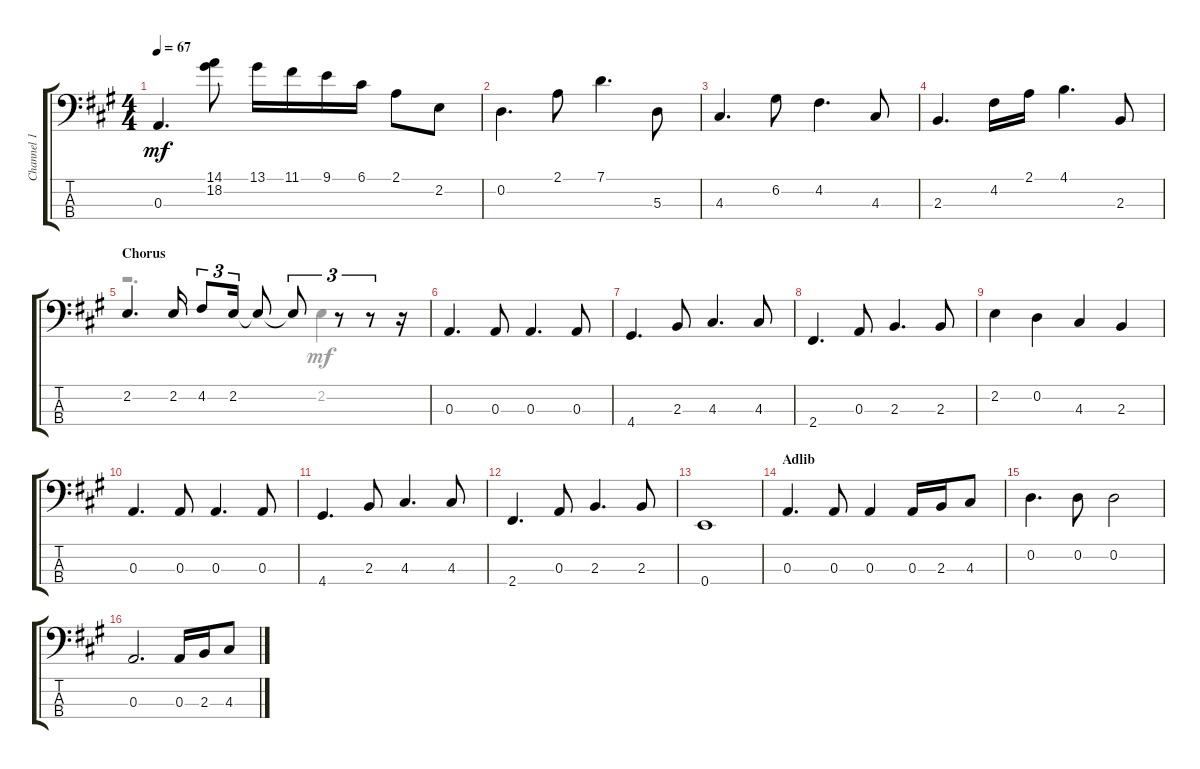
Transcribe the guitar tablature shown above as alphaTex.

\track ("Channel 1" "Channel 1") {instrument fretlessbass}
\staff {score tabs}
\tuning (G2 D2 A1 E1) {hide}
\voice
\ts (4 4)
\tempo 67
\clef f4
\ks f#minor
0.3.4{d dy mf} (14.1 18.2).8 13.1.16 11.1.16 9.1.16 6.1.16 2.1.8 2.2.8 |
0.2.4{d} 2.1.8 7.1.4{d} 5.3.8 |
4.3.4{d} 6.2.8 4.2.4{d} 4.3.8 |
2.3.4{d} 4.2.16 2.1.16 4.1.4{d} 2.3.8 |
\section ("" "Chorus")
2.2.4{d} 2.2.16 4.2.8{tu (3 2)} 2.2.16{tu (3 2)} 2.2{t}.8 2.2{t}.8{tu (3 2)} r.8{tu (3 2)} r.8{tu (3 2)} r.16 |
0.3.4{d} 0.3.8 0.3.4{d} 0.3.8 |
4.4.4{d} 2.3.8 4.3.4{d} 4.3.8 |
2.4.4{d} 0.3.8 2.3.4{d} 2.3.8 |
2.2.4 0.2.4 4.3.4 2.3.4 |
0.3.4{d} 0.3.8 0.3.4{d} 0.3.8 |
4.4.4{d} 2.3.8 4.3.4{d} 4.3.8 |
2.4.4{d} 0.3.8 2.3.4{d} 2.3.8 |
0.4.1 |
\section ("" "Adlib")
0.3.4{d} 0.3.8 0.3.4 0.3.16 2.3.16 4.3.8 |
0.2.4{d} 0.2.8 0.2.2 |
0.3.2{d} 0.3.16 2.3.16 4.3.8
\voice
\clef f4
\ottava regular
\simile none
\ks f#minor
|
|
|
|
r.2{d} 2.2.4 |
|
|
|
|
|
|
|
|
|
|
